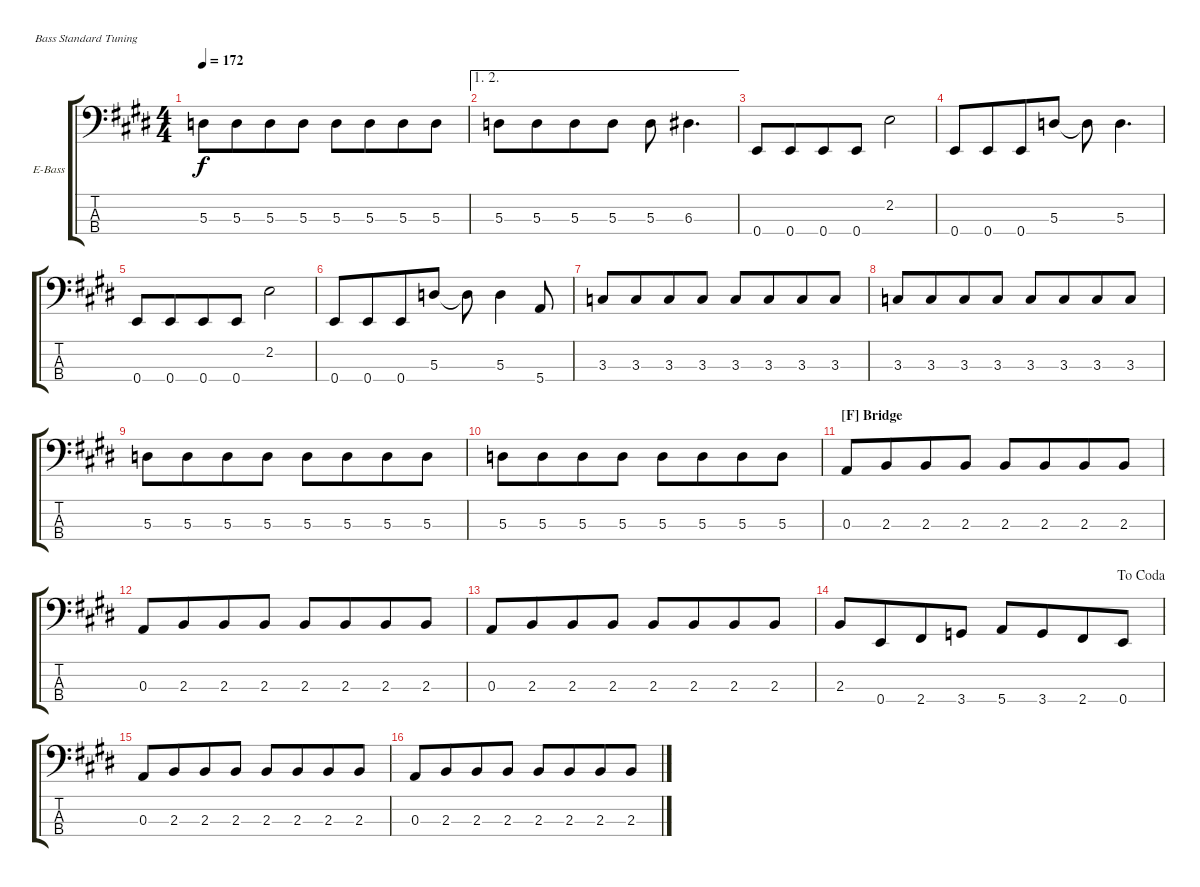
\bracketExtendMode groupsimilarinstruments
\firstSystemTrackNameOrientation horizontal
\otherSystemsTrackNameOrientation horizontal
\track ("Bass" "E-Bass") {instrument electricbassfinger}
\staff {score tabs}
\tuning (G2 D2 A1 E1)
\ts (4 4)
\tempo 172
\clef f4
\ks e
5.3.8{dy f} 5.3.8{beam merge} 5.3.8 5.3.8 5.3.8 5.3.8{beam merge} 5.3.8 5.3.8 |
\ae (1 2)
\scale
0.511811 5.3.8 5.3.8{beam merge} 5.3.8 5.3.8 5.3.8 6.3.4{d} |
\scale
0.244094 0.4.8 0.4.8{beam merge} 0.4.8 0.4.8 2.2.2 |
\scale
0.244094 0.4.8 0.4.8{beam merge} 0.4.8 5.3.8 5.3{t}.8 5.3.4{d} |
\scale
0.333333 0.4.8 0.4.8{beam merge} 0.4.8 0.4.8 2.2.2 |
\scale
0.333333 0.4.8 0.4.8{beam merge} 0.4.8 5.3.8 5.3{t}.8 5.3.4 5.4.8 |
\scale
0.333333 3.3.8 3.3.8{beam merge} 3.3.8 3.3.8 3.3.8 3.3.8{beam merge} 3.3.8 3.3.8 |
\scale
0.333333 3.3.8 3.3.8{beam merge} 3.3.8 3.3.8 3.3.8 3.3.8{beam merge} 3.3.8 3.3.8 |
\scale
0.333333 5.3.8 5.3.8{beam merge} 5.3.8 5.3.8 5.3.8 5.3.8{beam merge} 5.3.8 5.3.8 |
\scale
0.333333 5.3.8 5.3.8{beam merge} 5.3.8 5.3.8 5.3.8 5.3.8{beam merge} 5.3.8 5.3.8 |
\section ("F" "Bridge")
\scale
0.373737 0.3.8 2.3.8{beam merge} 2.3.8 2.3.8 2.3.8 2.3.8{beam merge} 2.3.8 2.3.8 |
\scale
0.313131 0.3.8 2.3.8{beam merge} 2.3.8 2.3.8 2.3.8 2.3.8{beam merge} 2.3.8 2.3.8 |
\scale
0.313131 0.3.8 2.3.8{beam merge} 2.3.8 2.3.8 2.3.8 2.3.8{beam merge} 2.3.8 2.3.8 |
\jump dacoda
\scale
0.354167 2.3.8 0.4.8{beam merge} 2.4.8 3.4.8 5.4.8 3.4.8{beam merge} 2.4.8 0.4.8 |
0.3.8 2.3.8{beam merge} 2.3.8 2.3.8 2.3.8 2.3.8{beam merge} 2.3.8 2.3.8 |
0.3.8 2.3.8{beam merge} 2.3.8 2.3.8 2.3.8 2.3.8{beam merge} 2.3.8 2.3.8
